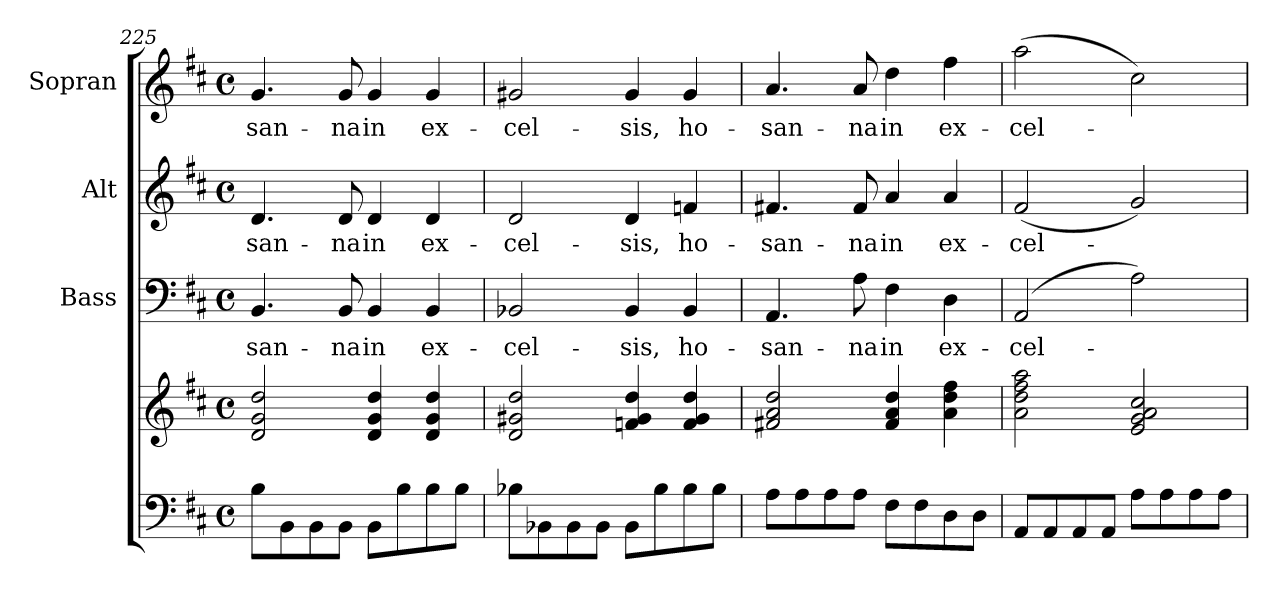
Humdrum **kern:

**kern	**kern	**kern	**text	**kern	**text	**kern	**text
*part4	*part4	*part3	*part3	*part2	*part2	*part1	*part1
*staff5	*staff4	*staff3	*staff3	*staff2	*staff2	*staff1	*staff1
*	*	*I"Bass	*	*I"Alt	*	*I"Sopran	*
*	*	*I'B.	*	*I'A.	*	*I'S.	*
*clefF4	*clefG2	*clefF4	*	*clefG2	*	*clefG2	*
*k[f#c#]	*k[f#c#]	*k[f#c#]	*	*k[f#c#]	*	*k[f#c#]	*
*D:	*D:	*D:	*	*D:	*	*D:	*
*M4/4	*M4/4	*M4/4	*	*M4/4	*	*M4/4	*
*met(c)	*met(c)	*met(c)	*	*met(c)	*	*met(c)	*
=225	=225	=225	=225	=225	=225	=225	=225
!	!	!	!LO:LY:b	!	!LO:LY:b	!	!LO:LY:b
8B\L	2d/ 2g/ 2dd/	4.BB/	-san-	4.d/	-san-	4.g/	-san-
8BB\	.	.	.	.	.	.	.
8BB\	.	.	.	.	.	.	.
!	!	!	!LO:LY:b	!	!LO:LY:b	!	!LO:LY:b
8BB\J	.	8BB/	-na	8d/	-na	8g/	-na
!	!	!	!LO:LY:b	!	!LO:LY:b	!	!LO:LY:b
8BB\L	4d/ 4g/ 4dd/	4BB/	in	4d/	in	4g/	in
8B\	.	.	.	.	.	.	.
!	!	!	!LO:LY:b	!	!LO:LY:b	!	!LO:LY:b
8B\	4d/ 4g/ 4dd/	4BB/	ex-	4d/	ex-	4g/	ex-
8B\J	.	.	.	.	.	.	.
=226	=226	=226	=226	=226	=226	=226	=226
!	!	!	!LO:LY:b	!	!LO:LY:b	!	!LO:LY:b
8B-X\L	2d/ 2g#X/ 2dd/	2BB-X/	-cel-	2d/	-cel-	2g#X/	-cel-
8BB-X\	.	.	.	.	.	.	.
8BB-\	.	.	.	.	.	.	.
8BB-\J	.	.	.	.	.	.	.
!	!	!	!LO:LY:b	!	!LO:LY:b	!	!LO:LY:b
8BB-\L	4fn/ 4g#/ 4dd/	4BB-/	-sis,	4d/	-sis,	4g#/	-sis,
8B-\	.	.	.	.	.	.	.
!	!	!	!LO:LY:b	!	!LO:LY:b	!	!LO:LY:b
8B-\	4f/ 4g#/ 4dd/	4BB-/	ho-	4fn/	ho-	4g#/	ho-
8B-\J	.	.	.	.	.	.	.
!!LO:LB:g=z
=227	=227	=227	=227	=227	=227	=227	=227
!	!	!	!LO:LY:b	!	!LO:LY:b	!	!LO:LY:b
8A\L	2f#X/ 2a/ 2dd/	4.AA/	-san-	4.f#X/	-san-	4.a/	-san-
8A\	.	.	.	.	.	.	.
8A\	.	.	.	.	.	.	.
!	!	!	!LO:LY:b	!	!LO:LY:b	!	!LO:LY:b
8A\J	.	8A\	-na	8f#/	-na	8a/	-na
!	!	!	!LO:LY:b	!	!LO:LY:b	!	!LO:LY:b
8F#\L	4f#/ 4a/ 4dd/	4F#\	in	4a/	in	4dd\	in
8F#\	.	.	.	.	.	.	.
!	!	!	!LO:LY:b	!	!LO:LY:b	!	!LO:LY:b
8D\	4a\ 4dd\ 4ff#\	4D\	ex-	4a/	ex-	4ff#\	ex-
8D\J	.	.	.	.	.	.	.
=228	=228	=228	=228	=228	=228	=228	=228
!	!	!	!LO:LY:b	!	!LO:LY:b	!	!LO:LY:b
8AA/L	2a\ 2dd\ 2ff#\ 2aa\	(2AA/	-cel-	(<2f#/	-cel-	(>2aa\	-cel-
8AA/	.	.	.	.	.	.	.
8AA/	.	.	.	.	.	.	.
8AA/J	.	.	.	.	.	.	.
8A\L	2e/ 2g/ 2a/ 2cc#/	2A\)	.	2g/)	.	2cc#\)	.
8A\	.	.	.	.	.	.	.
8A\	.	.	.	.	.	.	.
8A\J	.	.	.	.	.	.	.
=	=	=	=	=	=	=	=
*-	*-	*-	*-	*-	*-	*-	*-
